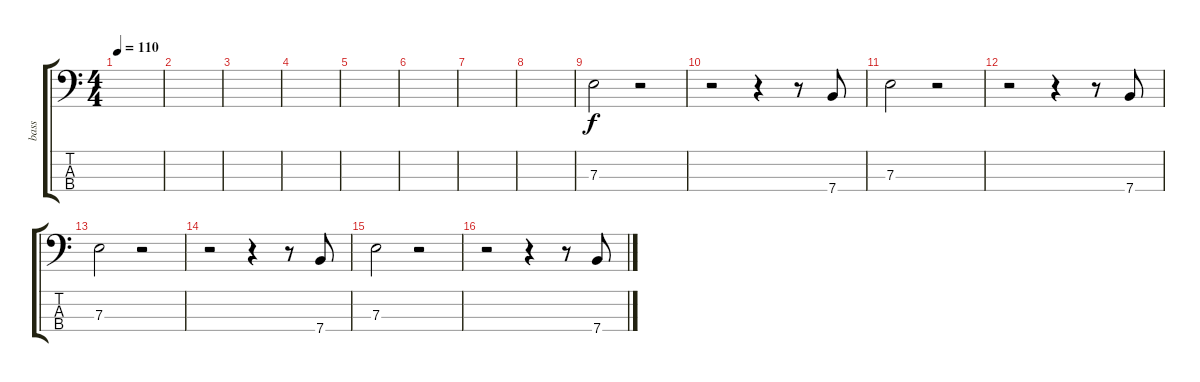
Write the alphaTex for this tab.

\track ("bass" "bass") {instrument electricbasspick}
\staff {score tabs}
\tuning (G2 D2 A1 E1) {hide}
\ts (4 4)
\tempo 110
\tempo 104
\tempo 110
\clef f4
\ks c
|
|
|
|
|
|
|
|
7.3.2 r.2 |
r.2 r.4 r.8 7.4.8 |
7.3.2 r.2 |
r.2 r.4 r.8 7.4.8 |
7.3.2 r.2 |
r.2 r.4 r.8 7.4.8 |
7.3.2 r.2 |
r.2 r.4 r.8 7.4.8
